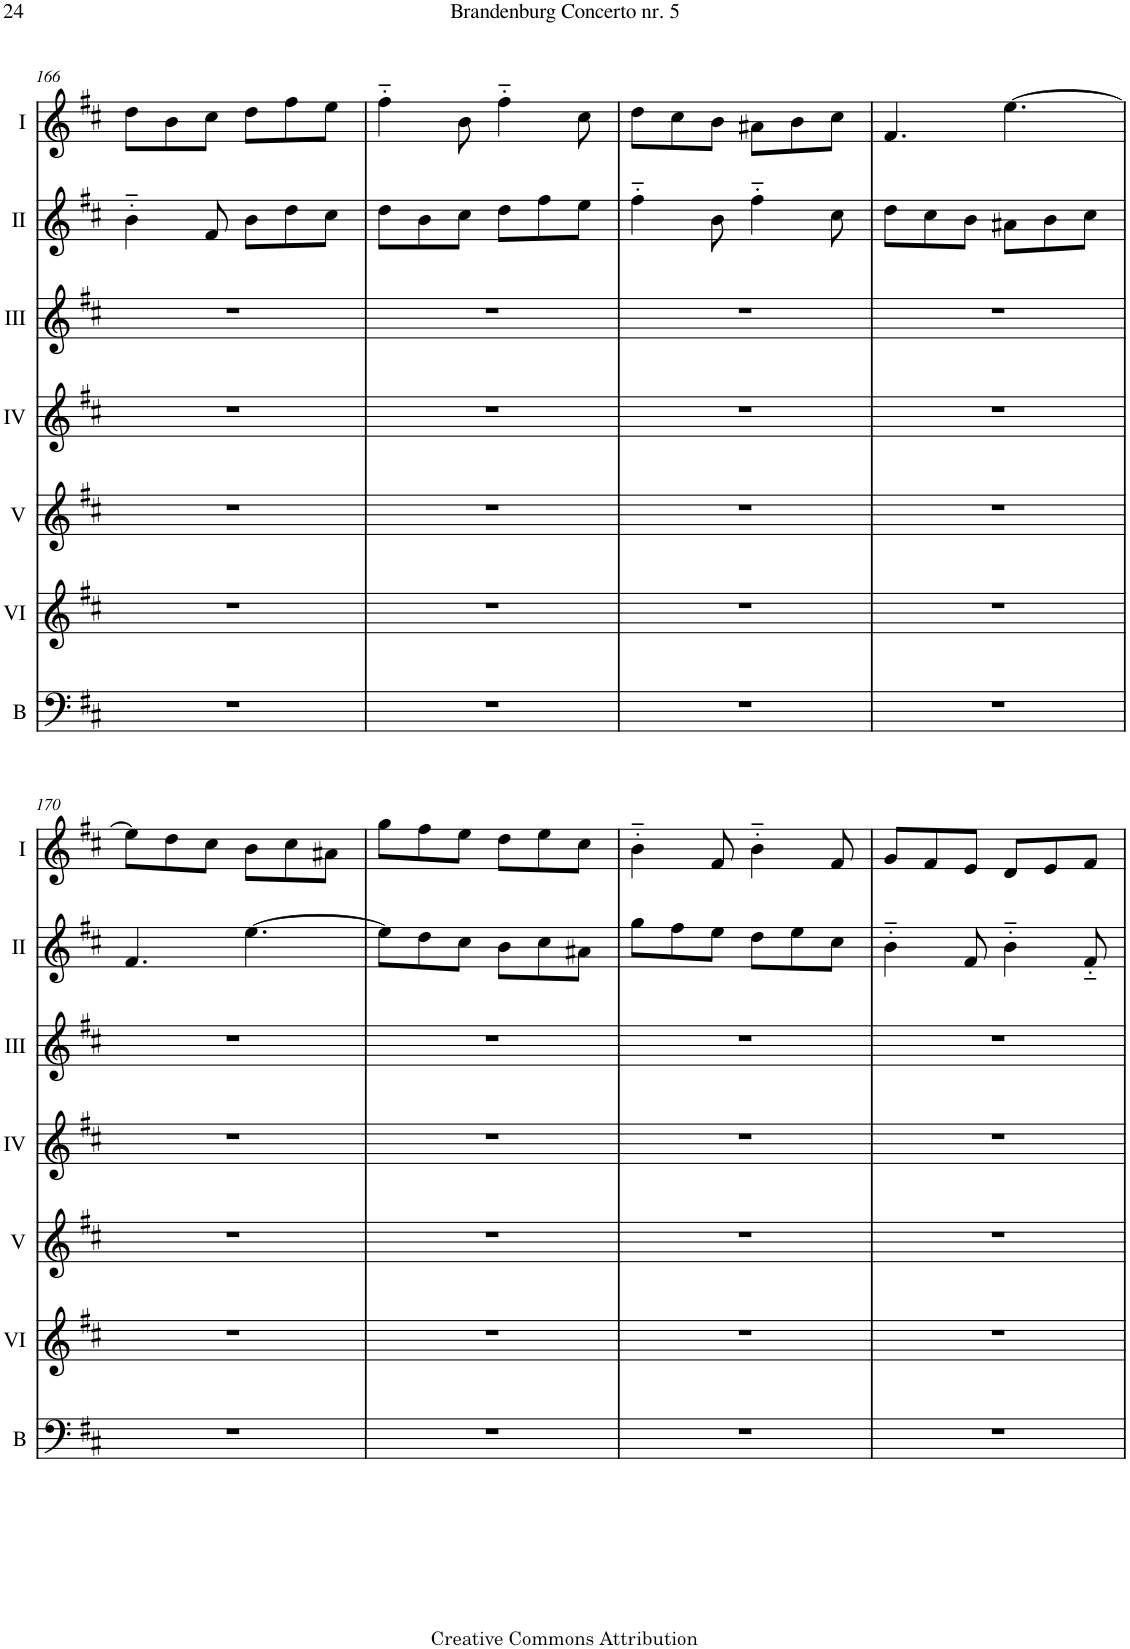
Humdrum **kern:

**kern	**kern	**kern	**kern	**kern	**kern	**kern
*part7	*part6	*part5	*part4	*part3	*part2	*part1
*staff7	*staff6	*staff5	*staff4	*staff3	*staff2	*staff1
*I"Bass	*I"Acc. 6	*I"Acc. 5	*I"Acc. 4	*I"Acc.3	*I"Acc. 2	*I"Acc. 1
*I'B	*	*	*	*	*	*
!!LO:PB:g=z
*clefF4	*clefG2	*clefG2	*clefG2	*clefG2	*clefG2	*clefG2
*Trd7c12	*Trd7c12	*	*	*	*Trd7c12	*
*k[f#c#]	*k[f#c#]	*k[f#c#]	*k[f#c#]	*k[f#c#]	*k[f#c#]	*k[f#c#]
*M6/8	*M6/8	*M6/8	*M6/8	*M6/8	*M6/8	*M6/8
=166	=166	=166	=166	=166	=166	=166
2.r	2.r	2.r	2.r	2.r	4b'~\	8dd\L
.	.	.	.	.	.	8b\
.	.	.	.	.	8f#/	8cc#\J
.	.	.	.	.	8b\L	8dd\L
.	.	.	.	.	8dd\	8ff#\
.	.	.	.	.	8cc#\J	8ee\J
=167	=167	=167	=167	=167	=167	=167
2.r	2.r	2.r	2.r	2.r	8dd\L	4ff#'~\
.	.	.	.	.	8b\	.
.	.	.	.	.	8cc#\J	8b\
.	.	.	.	.	8dd\L	4ff#'~\
.	.	.	.	.	8ff#\	.
.	.	.	.	.	8ee\J	8cc#\
=168	=168	=168	=168	=168	=168	=168
2.r	2.r	2.r	2.r	2.r	4ff#'~\	8dd\L
.	.	.	.	.	.	8cc#\
.	.	.	.	.	8b\	8b\J
.	.	.	.	.	4ff#'~\	8a#X\L
.	.	.	.	.	.	8b\
.	.	.	.	.	8cc#\	8cc#\J
=169	=169	=169	=169	=169	=169	=169
2.r	2.r	2.r	2.r	2.r	8dd\L	4.f#/
.	.	.	.	.	8cc#\	.
.	.	.	.	.	8b\J	.
.	.	.	.	.	8a#X\L	[4.ee\
.	.	.	.	.	8b\	.
.	.	.	.	.	8cc#\J	.
!!LO:LB:g=z
=170	=170	=170	=170	=170	=170	=170
2.r	2.r	2.r	2.r	2.r	4.f#/	8ee\L]
.	.	.	.	.	.	8dd\
.	.	.	.	.	.	8cc#\J
.	.	.	.	.	[4.ee\	8b\L
.	.	.	.	.	.	8cc#\
.	.	.	.	.	.	8a#X\J
=171	=171	=171	=171	=171	=171	=171
2.r	2.r	2.r	2.r	2.r	8ee\L]	8gg\L
.	.	.	.	.	8dd\	8ff#\
.	.	.	.	.	8cc#\J	8ee\J
.	.	.	.	.	8b\L	8dd\L
.	.	.	.	.	8cc#\	8ee\
.	.	.	.	.	8a#X\J	8cc#\J
=172	=172	=172	=172	=172	=172	=172
2.r	2.r	2.r	2.r	2.r	8gg\L	4b'~\
.	.	.	.	.	8ff#\	.
.	.	.	.	.	8ee\J	8f#/
.	.	.	.	.	8dd\L	4b'~\
.	.	.	.	.	8ee\	.
.	.	.	.	.	8cc#\J	8f#/
=173	=173	=173	=173	=173	=173	=173
2.r	2.r	2.r	2.r	2.r	4b'~\	8g/L
.	.	.	.	.	.	8f#/
.	.	.	.	.	8f#/	8e/J
.	.	.	.	.	4b'~\	8d/L
.	.	.	.	.	.	8e/
.	.	.	.	.	8f#'~/	8f#/J
=	=	=	=	=	=	=
*-	*-	*-	*-	*-	*-	*-
